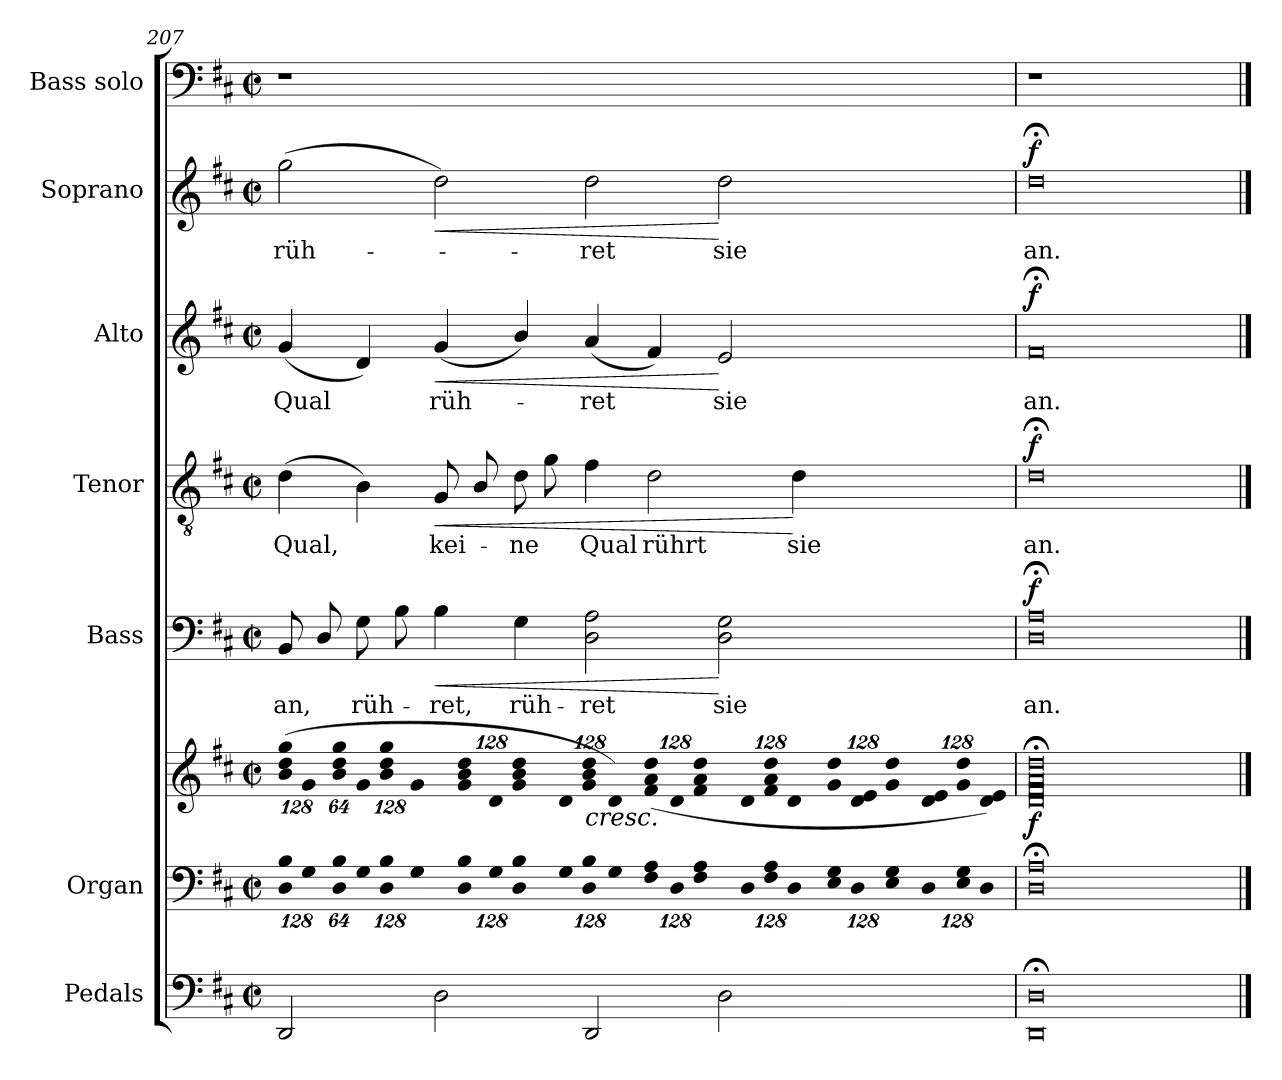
**kern	**kern	**kern	**dynam	**kern	**text	**dynam	**kern	**text	**dynam	**kern	**text	**dynam	**kern	**text	**dynam	**kern
*part7	*part6	*part6	*part6	*part5	*part5	*part5	*part4	*part4	*part4	*part3	*part3	*part3	*part2	*part2	*part2	*part1
*staff8	*staff7	*staff6	*staff6/7	*staff5	*staff5	*staff5	*staff4	*staff4	*staff4	*staff3	*staff3	*staff3	*staff2	*staff2	*staff2	*staff1
*I"Pedals	*I"Organ	*	*	*I"Bass	*	*	*I"Tenor	*	*	*I"Alto	*	*	*I"Soprano	*	*	*I"Bass solo
*I'Ped.	*I'Org.	*	*	*I'B.	*	*	*I'T.	*	*	*I'A.	*	*	*I'S.	*	*	*
*clefF4	*clefF4	*clefG2	*	*clefF4	*	*	*clefGv2	*	*	*clefG2	*	*	*clefG2	*	*	*clefF4
*	*	*	*	*	*	*	*ITrd7c12	*	*	*	*	*	*	*	*	*
*k[f#c#]	*k[f#c#]	*k[f#c#]	*	*k[f#c#]	*	*	*k[f#c#]	*	*	*k[f#c#]	*	*	*k[f#c#]	*	*	*k[f#c#]
*D:	*D:	*D:	*	*D:	*	*	*D:	*	*	*D:	*	*	*D:	*	*	*D:
*M2/2	*M2/2	*M2/2	*	*M2/2	*	*	*M2/2	*	*	*M2/2	*	*	*M2/2	*	*	*M2/2
*met(c|)	*met(c|)	*met(c|)	*	*met(c|)	*	*	*met(c|)	*	*	*met(c|)	*	*	*met(c|)	*	*	*met(c|)
*	*Xbrackettup	*	*	*	*	*	*	*	*	*	*	*	*	*	*	*
=207	=207	=207	=207	=207	=207	=207	=207	=207	=207	=207	=207	=207	=207	=207	=207	=207
!	!LO:N:vis=8	!	!	!	!	!	!	!	!	!	!	!	!	!	!	!
*	*	*Xbrackettup	*	*	*	*	*	*	*	*	*	*	*	*	*	*
!	!	!LO:N:vis=8	!	!	!	!	!	!	!	!	!	!	!	!	!	!
!	!	!	!	!	!LO:LY:b:color=#000000	!	!	!	!	!	!	!	!	!	!	!
!	!	!	!	!	!	!	!	!LO:LY:b:color=#000000	!	!	!	!	!	!	!	!
!	!	!	!	!	!	!	!	!	!	!	!LO:LY:b:color=#000000	!	!	!	!	!
!	!	!	!	!	!	!	!	!	!	!	!	!	!	!LO:LY:b:color=#000000	!	!LO:N:vis=1
2DDi/	1024%85Di\ 1024%85Bi	(1024%85bi\ 1024%85ddi 1024%85ggi	.	8BBi/	an,	.	(4Di\	Qual,	.	(4gi/	Qual	.	(2ggi\	rüh-	.	1r
!	!LO:N:vis=8	!LO:N:vis=8	!	!	!	!	!	!	!	!	!	!	!	!	!	!
.	1024%85Gi\	1024%85gi\	.	.	.	.	.	.	.	.	.	.	.	.	.	.
.	.	.	.	8Di/	.	.	.	.	.	.	.	.	.	.	.	.
!	!LO:N:vis=8	!LO:N:vis=8	!	!	!	!	!	!	!	!	!	!	!	!	!	!
.	512%43Di\ 512%43Bi	512%43bi\ 512%43ddi 512%43ggi	.	.	.	.	.	.	.	.	.	.	.	.	.	.
!	!LO:N:vis=8	!LO:N:vis=8	!	!	!	!	!	!	!	!	!	!	!	!	!	!
!	!	!	!	!	!LO:LY:b:color=#000000	!	!	!	!	!	!	!	!	!	!	!
.	1024%85Gi\	1024%85gi\	.	8Gi\	rüh-	.	4BBi\)	.	.	4di/)	.	.	.	.	.	.
!	!LO:N:vis=8	!LO:N:vis=8	!	!	!	!	!	!	!	!	!	!	!	!	!	!
.	1024%85Di\ 1024%85Bi	1024%85bi\ 1024%85ddi 1024%85ggi	.	.	.	.	.	.	.	.	.	.	.	.	.	.
.	.	.	.	8Bi\	.	.	.	.	.	.	.	.	.	.	.	.
!	!LO:N:vis=8	!LO:N:vis=8	!	!	!	!	!	!	!	!	!	!	!	!	!	!
.	512%43Gi\	512%43gi\	.	.	.	.	.	.	.	.	.	.	.	.	.	.
!	!LO:N:vis=8	!LO:N:vis=8	!	!	!	!	!	!	!	!	!	!	!	!	!	!
!	!	!	!	!	!LO:LY:b:color=#000000	!LO:HP:b	!	!	!	!	!	!	!	!	!	!
!	!	!	!	!	!	!	!	!LO:LY:b:color=#000000	!LO:HP:b	!	!	!	!	!	!	!
!	!	!	!	!	!	!	!	!	!	!	!LO:LY:b:color=#000000	!LO:HP:b	!	!	!LO:HP:b	!
2Di\	1024%85Di\ 1024%85Bi	1024%85gi/ 1024%85bi 1024%85ddi	.	4Bi\	-ret,	<	8GGi/	kei-	<	(4gi/	rüh-	<	2ddi\)	.	<	.
!	!LO:N:vis=8	!LO:N:vis=8	!	!	!	!	!	!	!	!	!	!	!	!	!	!
.	1024%85Gi\	1024%85di/	.	.	.	.	.	.	.	.	.	.	.	.	.	.
.	.	.	.	.	.	.	8BBi/	.	.	.	.	.	.	.	.	.
!	!LO:N:vis=8	!LO:N:vis=8	!	!	!	!	!	!	!	!	!	!	!	!	!	!
.	512%43Di\ 512%43Bi	512%43gi/ 512%43bi 512%43ddi	.	.	.	.	.	.	.	.	.	.	.	.	.	.
!	!LO:N:vis=8	!LO:N:vis=8	!	!	!	!	!	!	!	!	!	!	!	!	!	!
!	!	!	!	!	!LO:LY:b:color=#000000	!	!	!	!	!	!	!	!	!	!	!
!	!	!	!	!	!	!	!	!LO:LY:b:color=#000000	!	!	!	!	!	!	!	!
.	1024%85Gi\	1024%85di/	.	4Gi\	rüh-	.	8Di\	-ne	.	4bi/)	.	.	.	.	.	.
!	!LO:N:vis=8	!LO:N:vis=8	!	!	!	!	!	!	!	!	!	!	!	!	!	!
.	1024%85Di\ 1024%85Bi	1024%85gi/ 1024%85bi 1024%85ddi	.	.	.	.	.	.	.	.	.	.	.	.	.	.
.	.	.	.	.	.	.	8Gi\	.	.	.	.	.	.	.	.	.
!	!LO:N:vis=8	!LO:N:vis=8	!	!	!	!	!	!	!	!	!	!	!	!	!	!
.	512%43Gi\	512%43di/)	.	.	.	.	.	.	.	.	.	.	.	.	.	.
!	!LO:N:vis=8	!LO:N:vis=8	!	!	!	!	!	!	!	!	!	!	!	!	!	!
!	!	!	!	!	!LO:LY:b:color=#000000	!	!	!	!	!	!	!	!	!	!	!
!	!	!	!	!	!	!	!	!LO:LY:b:color=#000000	!	!	!	!	!	!	!	!
!	!	!	!	!	!	!	!	!	!	!	!LO:LY:b:color=#000000	!	!	!	!	!
!	!	!LO:TX:b:i:t=cresc.	!	!	!	!	!	!	!	!	!	!	!	!	!	!
!	!	!	!	!	!	!	!	!	!	!	!	!	!	!LO:LY:b:color=#000000	!	!
2DDi/	1024%85F#i\ 1024%85Ai	(1024%85f#i/ 1024%85ai 1024%85ddi	.	2Di\ 2Ai	-ret	.	4F#i\	Qual	.	(4ai/	-ret	.	2ddi\	-ret	.	1ryy
!	!LO:N:vis=8	!LO:N:vis=8	!	!	!	!	!	!	!	!	!	!	!	!	!	!
.	1024%85Di\	1024%85di/	.	.	.	.	.	.	.	.	.	.	.	.	.	.
!	!LO:N:vis=8	!LO:N:vis=8	!	!	!	!	!	!	!	!	!	!	!	!	!	!
.	512%43F#i\ 512%43Ai	512%43f#i/ 512%43ai 512%43ddi	.	.	.	.	.	.	.	.	.	.	.	.	.	.
!	!LO:N:vis=8	!LO:N:vis=8	!	!	!	!	!	!	!	!	!	!	!	!	!	!
!	!	!	!	!	!	!	!	!LO:LY:b:color=#000000	!	!	!	!	!	!	!	!
.	1024%85Di\	1024%85di/	.	.	.	.	2Di\	rührt	.	4f#i/)	.	.	.	.	.	.
!	!LO:N:vis=8	!LO:N:vis=8	!	!	!	!	!	!	!	!	!	!	!	!	!	!
.	1024%85F#i\ 1024%85Ai	1024%85f#i/ 1024%85ai 1024%85ddi	.	.	.	.	.	.	.	.	.	.	.	.	.	.
!	!LO:N:vis=8	!LO:N:vis=8	!	!	!	!	!	!	!	!	!	!	!	!	!	!
.	512%43Di\	512%43di/	.	.	.	.	.	.	.	.	.	.	.	.	.	.
!	!LO:N:vis=8	!LO:N:vis=8	!	!	!	!	!	!	!	!	!	!	!	!	!	!
!	!	!	!	!	!LO:LY:b:color=#000000	!	!	!	!	!	!	!	!	!	!	!
!	!	!	!	!	!	!	!	!	!	!	!LO:LY:b:color=#000000	!	!	!	!	!
!	!	!	!	!	!	!	!	!	!	!	!	!	!	!LO:LY:b:color=#000000	!	!
2Di\	1024%85Ei\ 1024%85Gi	1024%85gi/ 1024%85ddi	.	2Di\ 2Gi	sie	[	.	.	.	2ei/	sie	[	2ddi\	sie	[	.
!	!LO:N:vis=8	!LO:N:vis=8	!	!	!	!	!	!	!	!	!	!	!	!	!	!
.	1024%85Di\	1024%85di/ 1024%85ei	.	.	.	.	.	.	.	.	.	.	.	.	.	.
!	!LO:N:vis=8	!LO:N:vis=8	!	!	!	!	!	!	!	!	!	!	!	!	!	!
.	512%43Ei\ 512%43Gi	512%43gi/ 512%43ddi	.	.	.	.	.	.	.	.	.	.	.	.	.	.
!	!LO:N:vis=8	!LO:N:vis=8	!	!	!	!	!	!	!	!	!	!	!	!	!	!
!	!	!	!	!	!	!	!	!LO:LY:b:color=#000000	!	!	!	!	!	!	!	!
.	1024%85Di\	1024%85di/ 1024%85ei	.	.	.	.	4Di\	sie	[	.	.	.	.	.	.	.
!	!LO:N:vis=8	!LO:N:vis=8	!	!	!	!	!	!	!	!	!	!	!	!	!	!
.	1024%85Ei\ 1024%85Gi	1024%85gi/ 1024%85ddi	.	.	.	.	.	.	.	.	.	.	.	.	.	.
!	!LO:N:vis=8	!LO:N:vis=8	!	!	!	!	!	!	!	!	!	!	!	!	!	!
.	512%43Di\	512%43di/ 512%43ei)	.	.	.	.	.	.	.	.	.	.	.	.	.	.
=208	=208	=208	=208	=208	=208	=208	=208	=208	=208	=208	=208	=208	=208	=208	=208	=208
!	!	!	!	!	!LO:LY:b:color=#000000	!	!	!	!	!	!	!	!	!	!	!
!	!	!	!	!	!	!	!	!LO:LY:b:color=#000000	!	!	!	!	!	!	!	!
!	!	!	!	!	!	!	!	!	!	!	!LO:LY:b:color=#000000	!	!	!	!	!
!	!	!	!	!	!	!	!	!	!	!	!	!	!	!LO:LY:b:color=#000000	!	!LO:N:vis=1
0DDi; 0Di;	0Di; 0Ai;	0di; 0f#i; 0ai; 0ddi;	f	0Di; 0Ai;	an.	f	0D;i	an.	f	0f#;i	an.	f	0dd;i	an.	f	1r
.	.	.	.	.	.	.	.	.	.	.	.	.	.	.	.	1ryy
==	==	==	==	==	==	==	==	==	==	==	==	==	==	==	==	==
*-	*-	*-	*-	*-	*-	*-	*-	*-	*-	*-	*-	*-	*-	*-	*-	*-
